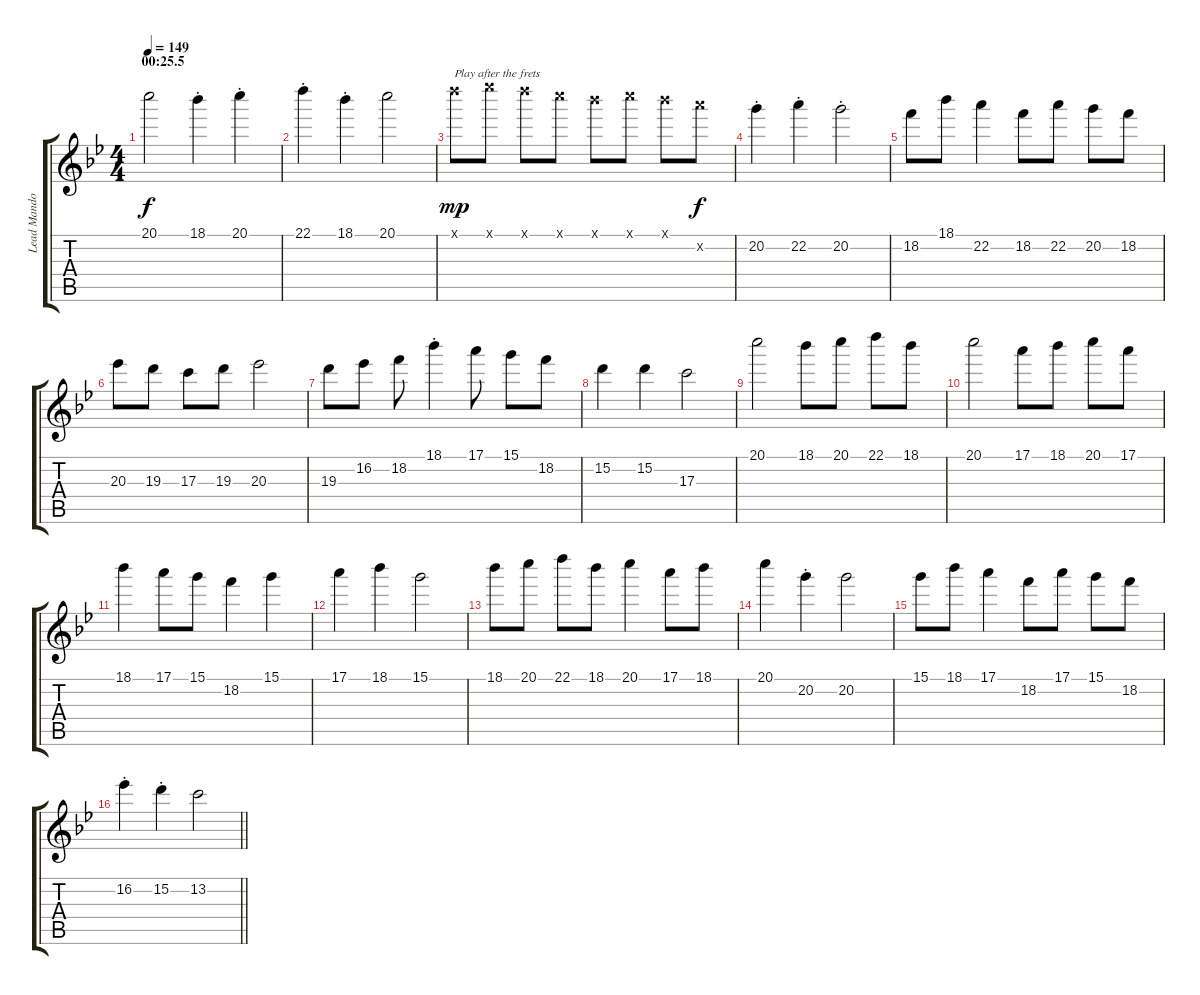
\track ("Lead Mandolin 1" "Lead Mando") {instrument acousticguitarnylon}
\staff {score tabs}
\tuning (E4 B3 G3 D3 A2 E2) {hide}
\ts (4 4)
\section ("" "00:25.5")
\tempo 149
\clef g2
\ks gminor
20.1.2{dy f} 18.1{st}.4 20.1{st}.4 |
22.1{st}.4 18.1{st}.4 20.1.2 |
22.1{x}.8{txt "Play after the frets" dy mp} 23.1{x}.8 22.1{x}.8 20.1{x}.8 18.1{x}.8 20.1{x}.8 18.1{x}.8 22.2{x}.8{dy f} |
20.2{st}.4 22.2{st}.4 20.2{st}.2 |
18.2.8 18.1.8 22.2.4 18.2.8 22.2.8 20.2.8 18.2.8 |
20.3.8 19.3.8 17.3.8 19.3.8 20.3.2 |
19.3.8 16.2.8 18.2.8 18.1{st}.4 17.1.8 15.1.8 18.2.8 |
15.2.4 15.2.4 17.3.2 |
20.1.2 18.1.8 20.1.8 22.1.8 18.1.8 |
20.1.2 17.1.8 18.1.8 20.1.8 17.1.8 |
18.1.4 17.1.8 15.1.8 18.2.4 15.1.4 |
17.1.4 18.1.4 15.1.2 |
18.1.8 20.1.8 22.1.8 18.1.8 20.1.4 17.1.8 18.1.8 |
20.1.4 20.2{st}.4 20.2.2 |
15.1.8 18.1.8 17.1.4 18.2.8 17.1.8 15.1.8 18.2.8 |
\barLineRight lightlight
16.2{st}.4 15.2{st}.4 13.2.2
